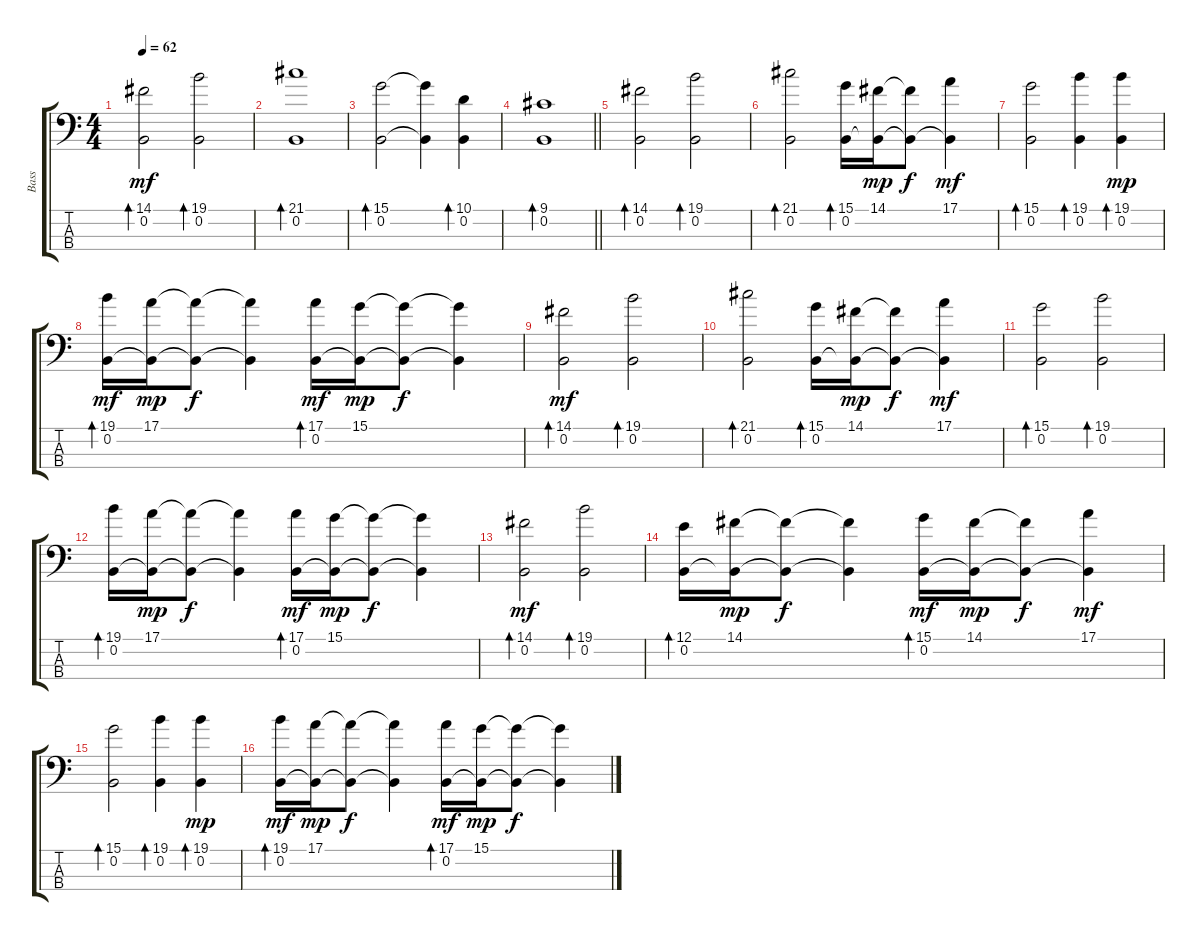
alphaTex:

\track ("Bass" "Bass") {instrument electricbassfinger}
\staff {score tabs}
\tuning (E2 B1 Gb1 B0) {hide}
\ts (4 4)
\tempo 62
\clef f4
\ks c
(14.1 0.2).2{bd 120 dy mf} (19.1 0.2).2{bd 120} |
(21.1 0.2).1{bd 120} |
(15.1 0.2).2{bd 120} (15.1{t} 0.2{t}).4 (10.1 0.2).4{bd 120} |
\barLineRight lightlight
(9.1 0.2).1{bd 120} |
\section ("" "")
(14.1 0.2).2{bd 120} (19.1 0.2).2{bd 120} |
(21.1 0.2).2{bd 120} (15.1 0.2).16{bd 120} (14.1 0.2{t}).16{dy mp} (14.1{t} 0.2{t}).8{dy f} (17.1 0.2{t}).4{dy mf} |
(15.1 0.2).2{bd 120} (19.1 0.2).4{bd 120} (19.1 0.2).4{bd 120 dy mp} |
(19.1 0.2).16{bd 120 dy mf} (17.1 0.2{t}).16{dy mp} (17.1{t} 0.2{t}).8{dy f} (17.1{t} 0.2{t}).4 (17.1 0.2).16{bd 120 dy mf} (15.1 0.2{t}).16{dy mp} (15.1{t} 0.2{t}).8{dy f} (15.1{t} 0.2{t}).4 |
(14.1 0.2).2{bd 120 dy mf} (19.1 0.2).2{bd 120} |
(21.1 0.2).2{bd 120} (15.1 0.2).16{bd 120} (14.1 0.2{t}).16{dy mp} (14.1{t} 0.2{t}).8{dy f} (17.1 0.2{t}).4{dy mf} |
(15.1 0.2).2{bd 120} (19.1 0.2).2{bd 120} |
(19.1 0.2).16{bd 120} (17.1 0.2{t}).16{dy mp} (17.1{t} 0.2{t}).8{dy f} (17.1{t} 0.2{t}).4 (17.1 0.2).16{bd 120 dy mf} (15.1 0.2{t}).16{dy mp} (15.1{t} 0.2{t}).8{dy f} (15.1{t} 0.2{t}).4 |
(14.1 0.2).2{bd 120 dy mf} (19.1 0.2).2{bd 120} |
(12.1 0.2).16{bd 120} (14.1 0.2{t}).16{dy mp} (14.1{t} 0.2{t}).8{dy f} (14.1{t} 0.2{t}).4 (15.1 0.2).16{bd 120 dy mf} (14.1 0.2{t}).16{dy mp} (14.1{t} 0.2{t}).8{dy f} (17.1 0.2{t}).4{dy mf} |
(15.1 0.2).2{bd 120} (19.1 0.2).4{bd 120} (19.1 0.2).4{bd 120 dy mp} |
(19.1 0.2).16{bd 120 dy mf} (17.1 0.2{t}).16{dy mp} (17.1{t} 0.2{t}).8{dy f} (17.1{t} 0.2{t}).4 (17.1 0.2).16{bd 120 dy mf} (15.1 0.2{t}).16{dy mp} (15.1{t} 0.2{t}).8{dy f} (15.1{t} 0.2{t}).4
